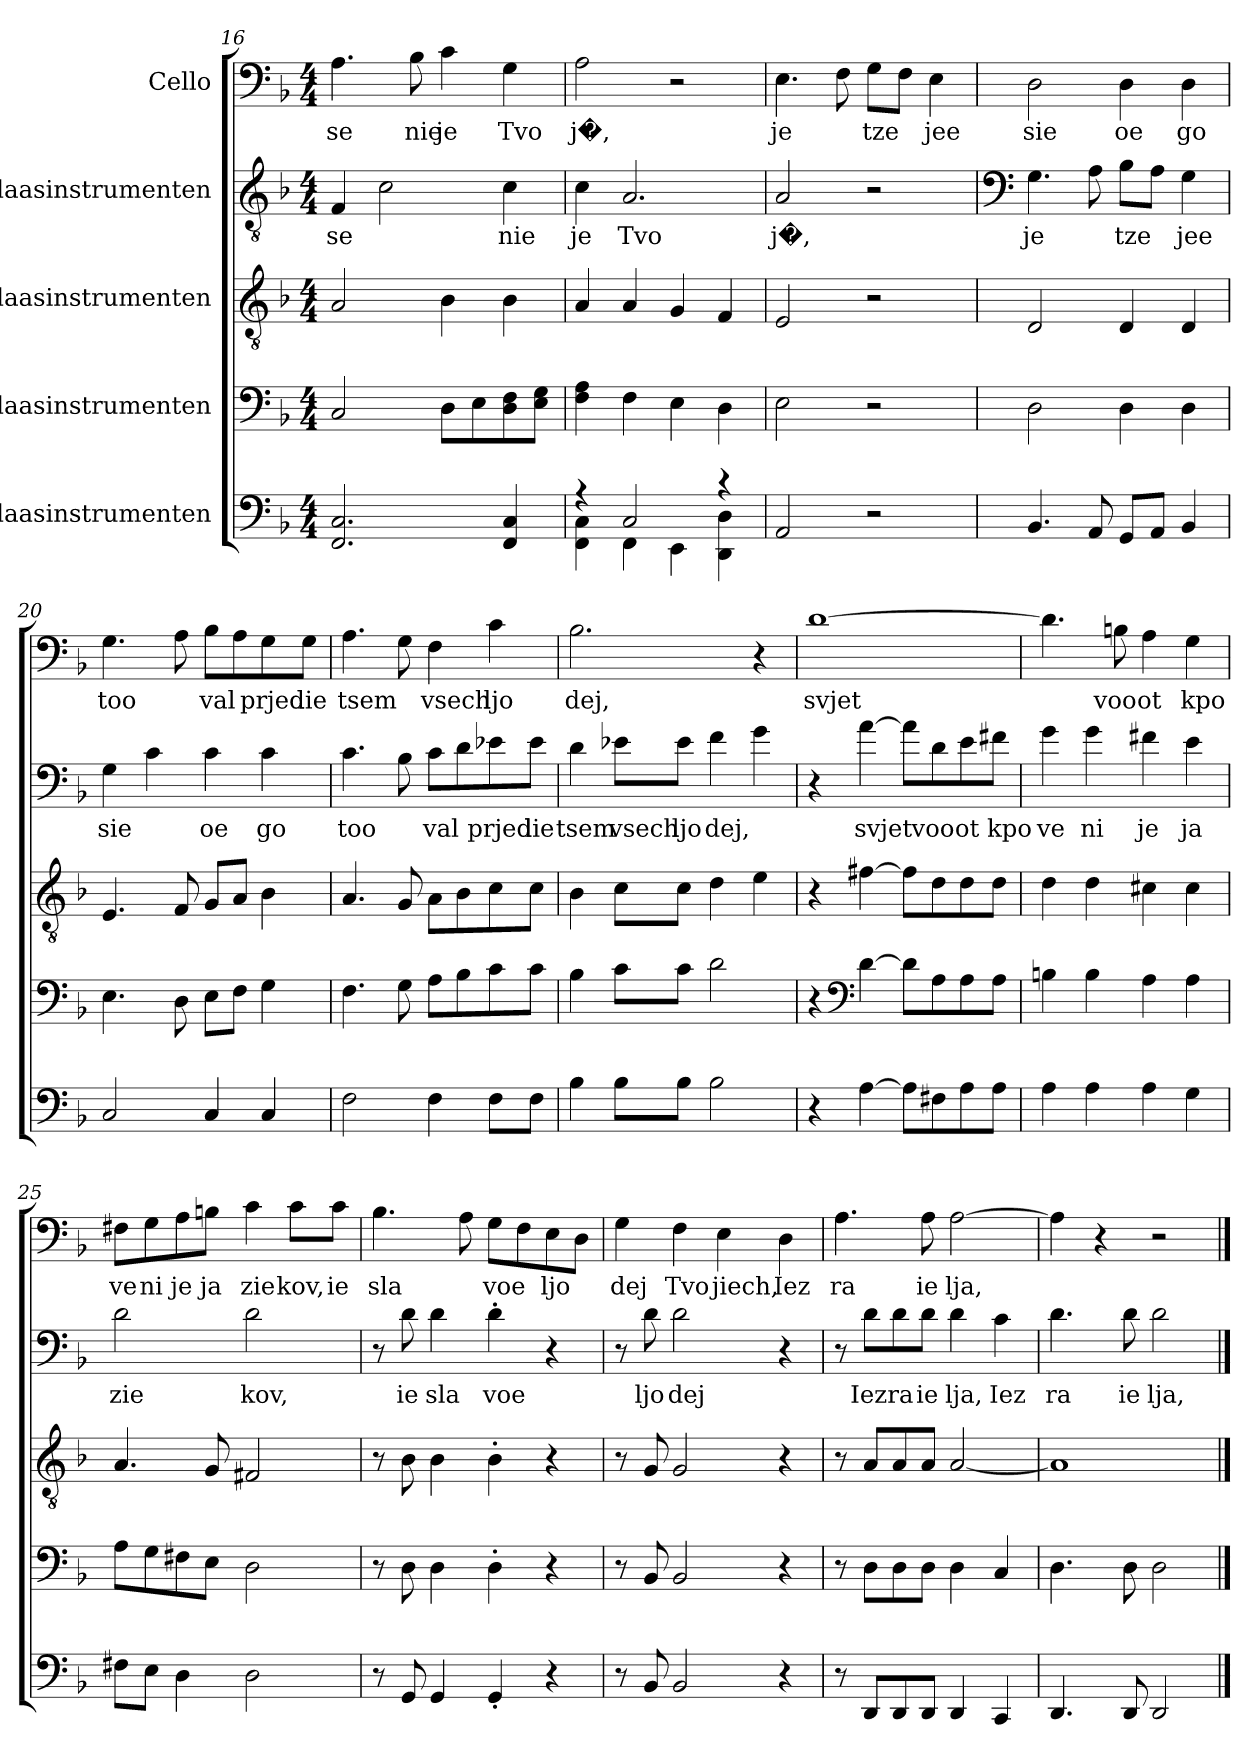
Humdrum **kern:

**kern	**kern	**kern	**kern	**text	**kern	**text
*part5	*part4	*part3	*part2	*part2	*part1	*part1
*staff5	*staff4	*staff3	*staff2	*staff2	*staff1	*staff1
*I"Blaasinstrumenten	*I"Blaasinstrumenten	*I"Blaasinstrumenten	*I"Blaasinstrumenten	*	*I"Cello	*
*clefF4	*clefF4	*clefGv2	*clefGv2	*	*clefF4	*
*k[b-]	*k[b-]	*k[b-]	*k[b-]	*	*k[b-]	*
*M4/4	*M4/4	*M4/4	*M4/4	*	*M4/4	*
=16	=16	=16	=16	=16	=16	=16
!	!	!	!	!LO:LY:b	!	!LO:LY:b
2.FF/ 2.C/	2C/	2A/	4F/	se	4.A\	se
.	.	.	2c\	.	.	.
!	!	!	!	!	!	!LO:LY:b
.	.	.	.	.	8B-\	nie
!	!	!	!	!	!	!LO:LY:b
.	8D\L	4B-\	.	.	4c\	je
.	8E\	.	.	.	.	.
!	!	!	!	!LO:LY:b	!	!LO:LY:b
4FF/ 4C/	8D\ 8F\	4B-\	4c\	nie	4G\	Tvo
.	8E\ 8G\J	.	.	.	.	.
=17	=17	=17	=17	=17	=17	=17
*^	*	*	*	*	*	*
!	!	!	!	!	!LO:LY:b	!	!LO:LY:b
4r	4FF\ 4C\	4F\ 4A\	4A/	4c\	je	2A\	j�,
!	!	!	!	!	!LO:LY:b	!	!
2C/	4FF\	4F\	4A/	2.A/	Tvo	.	.
.	4EE\	4E\	4G/	.	.	2r	.
4r	4DD\ 4D\	4D\	4F/	.	.	.	.
=18	=18	=18	=18	=18	=18	=18	=18
!	!	!	!	!	!LO:LY:b	!	!LO:LY:b
*v	*v	*	*	*	*	*	*
2AA/	2E\	2E/	2A/	j�,	4.E\	je
.	.	.	.	.	8F\	.
!	!	!	!	!	!	!LO:LY:b
2r	2r	2r	2r	.	8G\L	tze
.	.	.	.	.	8F\J	.
!	!	!	!	!	!	!LO:LY:b
.	.	.	.	.	4E\	jee
!!LO:PB:g=z
=19	=19	=19	=19	=19	=19	=19
*	*	*	*clefF4	*	*	*
!	!	!	!	!LO:LY:b	!	!LO:LY:b
4.BB-/	2D\	2D/	4.G\	je	2D\	sie
8AA/	.	.	8A\	.	.	.
!	!	!	!	!LO:LY:b	!	!LO:LY:b
8GG/L	4D\	4D/	8B-\L	tze	4D\	oe
8AA/J	.	.	8A\J	.	.	.
!	!	!	!	!LO:LY:b	!	!LO:LY:b
4BB-/	4D\	4D/	4G\	jee	4D\	go
=20	=20	=20	=20	=20	=20	=20
!	!	!	!	!LO:LY:b	!	!LO:LY:b
2C/	4.E\	4.E/	4G\	sie	4.G\	too
.	.	.	4c\	.	.	.
.	8D\	8F/	.	.	8A\	.
!	!	!	!	!LO:LY:b	!	!LO:LY:b
4C/	8E\L	8G/L	4c\	oe	8B-\L	val
.	8F\J	8A/J	.	.	8A\	.
!	!	!	!	!LO:LY:b	!	!LO:LY:b
4C/	4G\	4B-\	4c\	go	8G\	prjed
!	!	!	!	!	!	!LO:LY:b
.	.	.	.	.	8G\J	lie
=21	=21	=21	=21	=21	=21	=21
!	!	!	!	!LO:LY:b	!	!LO:LY:b
2F\	4.F\	4.A/	4.c\	too	4.A\	tsem
.	8G\	8G/	8B-\	.	8G\	.
!	!	!	!	!LO:LY:b	!	!LO:LY:b
4F\	8A\L	8A\L	8c\L	val	4F\	vsech
.	8B-\	8B-\	8d\	.	.	.
!	!	!	!	!LO:LY:b	!	!LO:LY:b
8F\L	8c\	8c\	8e-X\	prjed	4c\	ljo
!	!	!	!	!LO:LY:b	!	!
8F\J	8c\J	8c\J	8e-\J	lie	.	.
=22	=22	=22	=22	=22	=22	=22
!	!	!	!	!LO:LY:b	!	!LO:LY:b
4B-\	4B-\	4B-\	4d\	tsem	2.B-\	dej,
!	!	!	!	!LO:LY:b	!	!
8B-\L	8c\L	8c\L	8e-X\L	vsech	.	.
!	!	!	!	!LO:LY:b	!	!
8B-\J	8c\J	8c\J	8e-\J	ljo	.	.
!	!	!	!	!LO:LY:b	!	!
2B-\	2d\	4d\	4f\	dej,	.	.
.	.	4e\	4g\	.	4r	.
!!LO:LB:g=z
=23	=23	=23	=23	=23	=23	=23
!	!	!	!	!	!	!LO:LY:b
4r	4r	4r	4r	.	[1d	svjet
*	*clefF4	*	*	*	*	*
!	!	!	!	!LO:LY:b	!	!
[4A\	[4d\	[4f#X\	[4a\	svjet	.	.
8A\L]	8d\L]	8f#\L]	8a\L]	.	.	.
!	!	!	!	!LO:LY:b	!	!
8F#X\	8A\	8d\	8d\	voo	.	.
!	!	!	!	!LO:LY:b	!	!
8A\	8A\	8d\	8e\	ot	.	.
!	!	!	!	!LO:LY:b	!	!
8A\J	8A\J	8d\J	8f#X\J	kpo	.	.
=24	=24	=24	=24	=24	=24	=24
!	!	!	!	!LO:LY:b	!	!
4A\	4Bn\	4d\	4g\	ve	4.d\]	.
!	!	!	!	!LO:LY:b	!	!
4A\	4B\	4d\	4g\	ni	.	.
!	!	!	!	!	!	!LO:LY:b
.	.	.	.	.	8Bn\	voo
!	!	!	!	!LO:LY:b	!	!LO:LY:b
4A\	4A\	4c#X\	4f#X\	je	4A\	ot
!	!	!	!	!LO:LY:b	!	!LO:LY:b
4G\	4A\	4c#\	4e\	ja	4G\	kpo
=25	=25	=25	=25	=25	=25	=25
!	!	!	!	!LO:LY:b	!	!LO:LY:b
8F#X\L	8A\L	4.A/	2d\	zie	8F#X\L	ve
!	!	!	!	!	!	!LO:LY:b
8E\J	8G\	.	.	.	8G\	ni
!	!	!	!	!	!	!LO:LY:b
4D\	8F#X\	.	.	.	8A\	je
!	!	!	!	!	!	!LO:LY:b
.	8E\J	8G/	.	.	8Bn\J	ja
!	!	!	!	!LO:LY:b	!	!LO:LY:b
2D\	2D\	2F#X/	2d\	kov,	4c\	zie
!	!	!	!	!	!	!LO:LY:b
.	.	.	.	.	8c\L	kov,
!	!	!	!	!	!	!LO:LY:b
.	.	.	.	.	8c\J	ie
!!LO:PB:g=z
=26	=26	=26	=26	=26	=26	=26
!	!	!	!	!	!	!LO:LY:b
8r	8r	8r	8r	.	4.B-\	sla
!	!	!	!	!LO:LY:b	!	!
8GG/	8D\	8B-\	8d\	ie	.	.
!	!	!	!	!LO:LY:b	!	!
4GG/	4D\	4B-\	4d\	sla	.	.
.	.	.	.	.	8A\	.
!	!	!	!	!LO:LY:b	!	!LO:LY:b
4GG'/	4D'\	4B-'\	4d'\	voe	8G\L	voe
.	.	.	.	.	8F\	.
!	!	!	!	!	!	!LO:LY:b
4r	4r	4r	4r	.	8E\	ljo
.	.	.	.	.	8D\J	.
=27	=27	=27	=27	=27	=27	=27
!	!	!	!	!	!	!LO:LY:b
8r	8r	8r	8r	.	4G\	dej
!	!	!	!	!LO:LY:b	!	!
8BB-/	8BB-/	8G/	8d\	ljo	.	.
!	!	!	!	!LO:LY:b	!	!LO:LY:b
2BB-/	2BB-/	2G/	2d\	dej	4F\	Tvo
!	!	!	!	!	!	!LO:LY:b
.	.	.	.	.	4E\	jiech,
!	!	!	!	!	!	!LO:LY:b
4r	4r	4r	4r	.	4D\	Iez
=28	=28	=28	=28	=28	=28	=28
!	!	!	!	!	!	!LO:LY:b
8r	8r	8r	8r	.	4.A\	ra
!	!	!	!	!LO:LY:b	!	!
8DD/L	8D\L	8A/L	8d\L	Iez	.	.
!	!	!	!	!LO:LY:b	!	!
8DD/	8D\	8A/	8d\	ra	.	.
!	!	!	!	!LO:LY:b	!	!LO:LY:b
8DD/J	8D\J	8A/J	8d\J	ie	8A\	ie
!	!	!	!	!LO:LY:b	!	!LO:LY:b
4DD/	4D\	[2A/	4d\	lja,	[2A\	lja,
!	!	!	!	!LO:LY:b	!	!
4CC/	4C/	.	4c\	Iez	.	.
=29	=29	=29	=29	=29	=29	=29
!	!	!	!	!LO:LY:b	!	!
4.DD/	4.D\	1A]	4.d\	ra	4A\]	.
.	.	.	.	.	4r	.
!	!	!	!	!LO:LY:b	!	!
8DD/	8D\	.	8d\	ie	.	.
!	!	!	!	!LO:LY:b	!	!
2DD/	2D\	.	2d\	lja,	2r	.
==	==	==	==	==	==	==
*-	*-	*-	*-	*-	*-	*-
